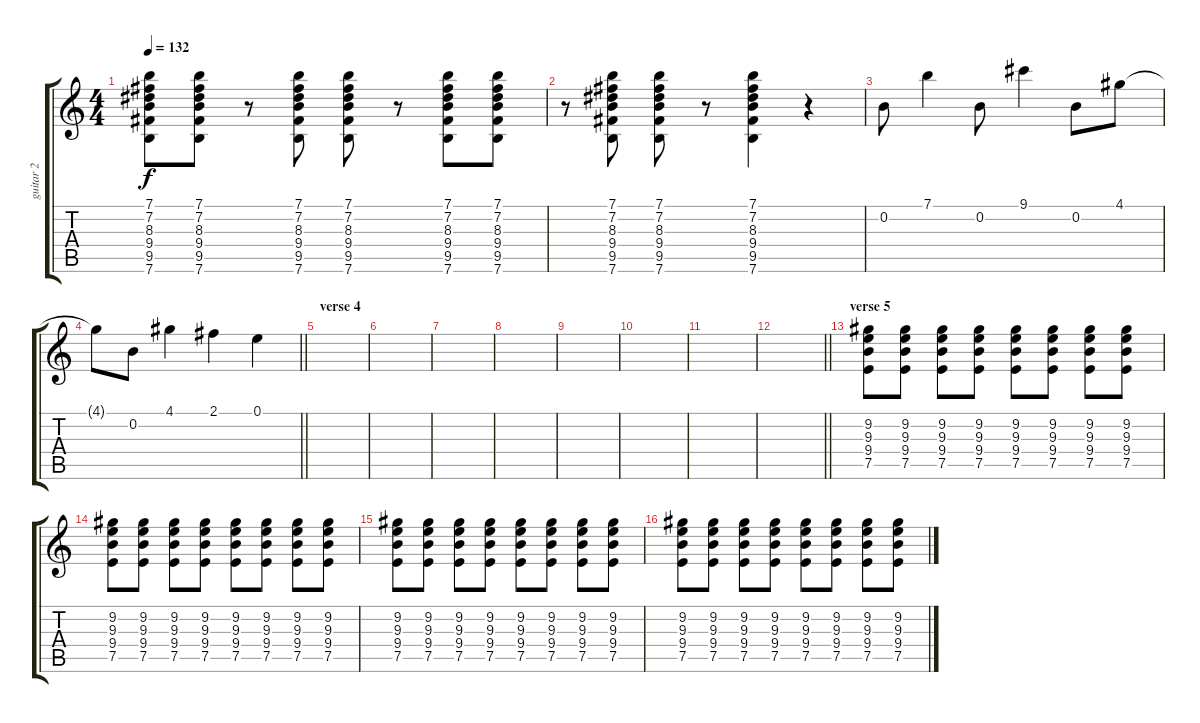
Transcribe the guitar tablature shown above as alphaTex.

\track ("guitar 2" "guitar 2") {instrument electricguitarjazz}
\staff {score tabs}
\tuning (E4 B3 G3 D3 A2 E2) {hide}
\ts (4 4)
\tempo 132
\clef g2
\ks c
(7.1 7.2 8.3 9.4 9.5 7.6).8{dy f} (7.1 7.2 8.3 9.4 9.5 7.6).8 r.8 (7.1 7.2 8.3 9.4 9.5 7.6).8 (7.1 7.2 8.3 9.4 9.5 7.6).8 r.8 (7.1 7.2 8.3 9.4 9.5 7.6).8 (7.1 7.2 8.3 9.4 9.5 7.6).8 |
r.8 (7.1 7.2 8.3 9.4 9.5 7.6).8 (7.1 7.2 8.3 9.4 9.5 7.6).8 r.8 (7.1 7.2 8.3 9.4 9.5 7.6).4 r.4 |
0.2.8 7.1.4 0.2.8 9.1.4 0.2.8 4.1.8 |
\barLineRight lightlight
4.1{t}.8 0.2.8 4.1.4 2.1.4 0.1.4 |
\section ("" "verse 4")
|
|
|
|
|
|
|
\barLineRight lightlight
|
\section ("" "verse 5")
(9.2 9.3 9.4 7.5).8 (9.2 9.3 9.4 7.5).8 (9.2 9.3 9.4 7.5).8 (9.2 9.3 9.4 7.5).8 (9.2 9.3 9.4 7.5).8 (9.2 9.3 9.4 7.5).8 (9.2 9.3 9.4 7.5).8 (9.2 9.3 9.4 7.5).8 |
(9.2 9.3 9.4 7.5).8 (9.2 9.3 9.4 7.5).8 (9.2 9.3 9.4 7.5).8 (9.2 9.3 9.4 7.5).8 (9.2 9.3 9.4 7.5).8 (9.2 9.3 9.4 7.5).8 (9.2 9.3 9.4 7.5).8 (9.2 9.3 9.4 7.5).8 |
(9.2 9.3 9.4 7.5).8 (9.2 9.3 9.4 7.5).8 (9.2 9.3 9.4 7.5).8 (9.2 9.3 9.4 7.5).8 (9.2 9.3 9.4 7.5).8 (9.2 9.3 9.4 7.5).8 (9.2 9.3 9.4 7.5).8 (9.2 9.3 9.4 7.5).8 |
(9.2 9.3 9.4 7.5).8 (9.2 9.3 9.4 7.5).8 (9.2 9.3 9.4 7.5).8 (9.2 9.3 9.4 7.5).8 (9.2 9.3 9.4 7.5).8 (9.2 9.3 9.4 7.5).8 (9.2 9.3 9.4 7.5).8 (9.2 9.3 9.4 7.5).8
